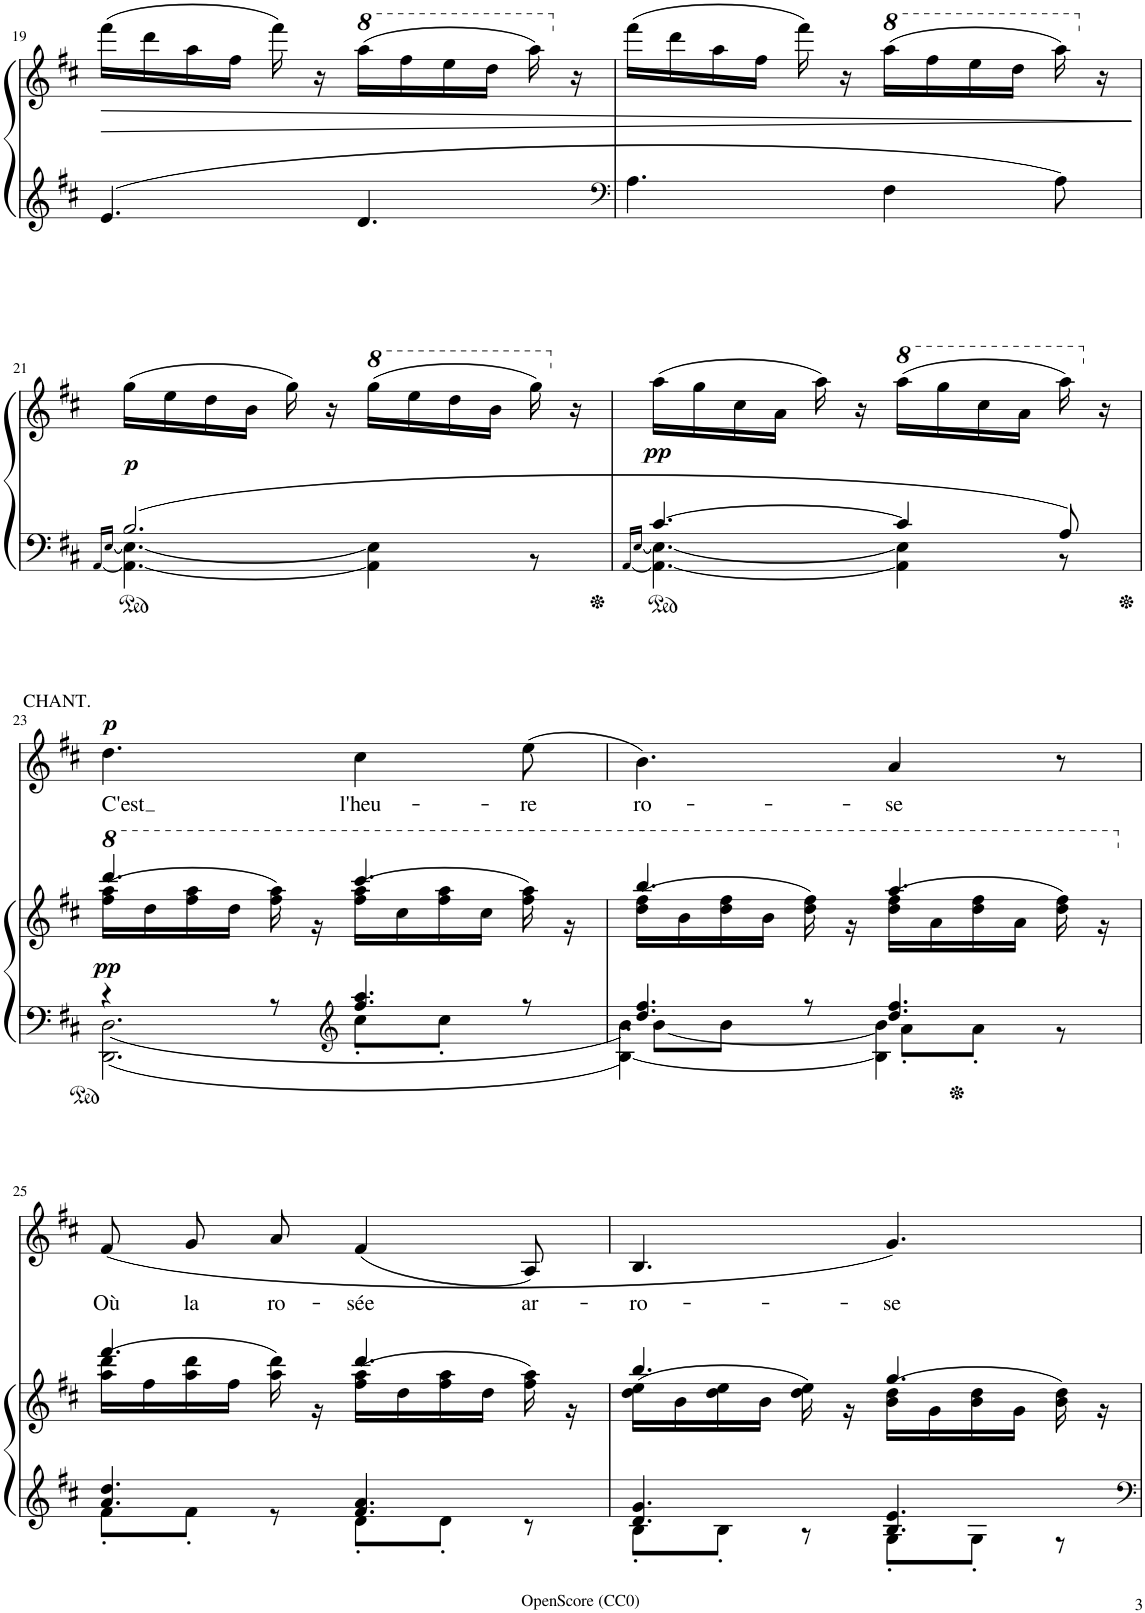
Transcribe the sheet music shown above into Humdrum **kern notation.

**kern	**kern	**dynam	**kern	**text	**dynam
*part2	*part2	*part2	*part1	*part1	*part1
*staff3	*staff2	*staff2/3	*staff1	*staff1	*staff1
*I"Piano	*	*	*I"Chant Voice	*	*
*I'Pno	*	*	*	*	*
!!LO:PB:g=z
*clefG2	*clefG2	*	*clefG2	*	*
*k[f#c#]	*k[f#c#]	*	*k[f#c#]	*	*
*M6/8	*M6/8	*	*M6/8	*	*
=19	=19	=19	=19	=19	=19
!	!	!LO:HP:b	!	!	!
4.e/	(16fff#\LL	>	2.r	.	.
.	16ddd\	.	.	.	.
.	16aa\	.	.	.	.
.	16ff#\JJ	.	.	.	.
.	16fff#\)	.	.	.	.
.	16r	.	.	.	.
*	*8va	*	*	*	*
4.d/	(16aaa\LL	.	.	.	.
.	16fff#\	.	.	.	.
.	16eee\	.	.	.	.
.	16ddd\JJ	.	.	.	.
.	16aaa\)	.	.	.	.
*	*X8va	*	*	*	*
.	16r	.	.	.	.
=20	=20	=20	=20	=20	=20
*clefF4	*	*	*	*	*
4.A\	(16fff#\LL	.	2.r	.	.
.	16ddd\	.	.	.	.
.	16aa\	.	.	.	.
.	16ff#\JJ	.	.	.	.
.	16fff#\)	.	.	.	.
.	16r	.	.	.	.
*	*8va	*	*	*	*
4F#\	(16aaa\LL	.	.	.	.
.	16fff#\	.	.	.	.
.	16eee\	.	.	.	.
.	16ddd\JJ	.	.	.	.
8A\	16aaa\)	.	.	.	.
*	*X8va	*	*	*	*
.	16r	.	.	.	.
.	.	]	.	.	.
!!LO:LB:g=z
=21	=21	=21	=21	=21	=21
*^	*	*	*	*	*
.	[<16qAA/LL	.	.	.	.	.
.	[<16qE/JJ	.	.	.	.	.
!	!	!	!LO:DY:b	!	!	!
2.B/	4.AA\_ 4.E\_	(16gg\LL	p	2.r	.	.
.	.	16ee\	.	.	.	.
.	.	16dd\	.	.	.	.
.	.	16b\JJ	.	.	.	.
.	.	16gg\)	.	.	.	.
.	.	16r	.	.	.	.
*	*	*8va	*	*	*	*
.	4AA\] 4E\]	(16ggg\LL	.	.	.	.
.	.	16eee\	.	.	.	.
.	.	16ddd\	.	.	.	.
.	.	16bb\JJ	.	.	.	.
.	8r	16ggg\)	.	.	.	.
*	*	*X8va	*	*	*	*
.	.	16r	.	.	.	.
=22	=22	=22	=22	=22	=22	=22
.	[<16qAA/LL	.	.	.	.	.
.	[<16qE/JJ	.	.	.	.	.
!	!	!	!LO:DY:b	!	!	!
[4.c#/	4.AA\_ 4.E\_	(16aa\LL	pp	2.r	.	.
.	.	16gg\	.	.	.	.
.	.	16cc#\	.	.	.	.
.	.	16a\JJ	.	.	.	.
.	.	16aa\)	.	.	.	.
.	.	16r	.	.	.	.
*	*	*8va	*	*	*	*
4c#/]	4AA\] 4E\]	(16aaa\LL	.	.	.	.
.	.	16ggg\	.	.	.	.
.	.	16ccc#\	.	.	.	.
.	.	16aa\JJ	.	.	.	.
8A/	8r	16aaa\)	.	.	.	.
*	*	*X8va	*	*	*	*
.	.	16r	.	.	.	.
!!LO:LB:g=z
=23	=23	=23	=23	=23	=23	=23
*	*^	*	*	*	*	*
*	*	*	*8va	*	*	*	*
*	*	*	*^	*	*	*	*
!	!	!	!	!	!	!LO:TX:a:t=CHANT.	!	!
!	!	!	!	!	!LO:DY:b	!	!LO:LY:b	!LO:DY:a
4r	4ryy	2.DD\ 2.D\	4.dddd/	(>16fff#\ 16aaa\LL	pp	4.dd\	C'est	p
.	.	.	.	16ddd\	.	.	.	.
.	.	.	.	16fff#\ 16aaa\	.	.	.	.
.	.	.	.	16ddd\JJ	.	.	.	.
8r	8ryy	.	.	16fff#\ 16aaa\)	.	.	.	.
.	.	.	.	16r	.	.	.	.
*clefG2	*	*	*	*	*	*	*	*
!	!	!	!	!	!	!	!LO:LY:b	!
4.ff#/ 4.aa/	8cc#'\L	.	4.cccc#/	(>16fff#\ 16aaa\LL	.	4cc#\	l'heu-	.
.	.	.	.	16ccc#\	.	.	.	.
.	8cc#'\J	.	.	16fff#\ 16aaa\	.	.	.	.
.	.	.	.	16ccc#\JJ	.	.	.	.
!	!	!	!	!	!	!	!LO:LY:b	!
.	8r	.	.	16fff#\ 16aaa\)	.	(8ee\	-re	.
.	.	.	.	16r	.	.	.	.
=24	=24	=24	=24	=24	=24	=24	=24	=24
!	!	!	!	!	!	!	!LO:LY:b	!
4.dd/ 4.ff#/	8b\L	[4.B\ [4.b\	4.bbb/	(>16ddd\ 16fff#\LL	.	4.b\)	ro-	.
.	.	.	.	16bb\	.	.	.	.
.	8b\J	.	.	16ddd\ 16fff#\	.	.	.	.
.	.	.	.	16bb\JJ	.	.	.	.
.	8r	.	.	16ddd\ 16fff#\)	.	.	.	.
.	.	.	.	16r	.	.	.	.
!	!	!	!	!	!	!	!LO:LY:b	!
4.dd/ 4.ff#/	8a'\L	4B\] 4b\]	4.aaa/	(>16ddd\ 16fff#\LL	.	4a/	-se	.
.	.	.	.	16aa\	.	.	.	.
.	8a'\J	.	.	16ddd\ 16fff#\	.	.	.	.
.	.	.	.	16aa\JJ	.	.	.	.
.	8r	8ryy	.	16ddd\ 16fff#\)	.	8r	.	.
.	.	.	.	16r	.	.	.	.
*	*v	*v	*	*	*	*	*	*
!!LO:LB:g=z
=25	=25	=25	=25	=25	=25	=25	=25
*	*	*X8va	*	*	*	*	*
!	!	!	!	!	!	!LO:LY:b	!
4.a/ 4.dd/	8f#'\L	4.fff#/	(>16aa\ 16ddd\LL	.	(8f#/L	Où	.
.	.	.	16ff#\	.	.	.	.
!	!	!	!	!	!	!LO:LY:b	!
.	8f#'\J	.	16aa\ 16ddd\	.	8g/	la	.
.	.	.	16ff#\JJ	.	.	.	.
!	!	!	!	!	!	!LO:LY:b	!
.	8r	.	16aa\ 16ddd\)	.	8a/J	ro-	.
.	.	.	16r	.	.	.	.
!	!	!	!	!	!	!LO:LY:b	!
4.f#/ 4.a/	8d'\L	4.ddd/	(>16ff#\ 16aa\LL	.	(4f#/	-sée	.
.	.	.	16dd\	.	.	.	.
.	8d'\J	.	16ff#\ 16aa\	.	.	.	.
.	.	.	16dd\JJ	.	.	.	.
!	!	!	!	!	!	!LO:LY:b	!
.	8r	.	16ff#\ 16aa\)	.	8A/)	ar-	.
.	.	.	16r	.	.	.	.
=26	=26	=26	=26	=26	=26	=26	=26
!	!	!	!	!	!	!LO:LY:b	!
4.d/ 4.g/	8B'\L	4.bb/	(>16dd\ 16ee\LL	.	4.B/	-ro-	.
.	.	.	16b\	.	.	.	.
.	8B'\J	.	16dd\ 16ee\	.	.	.	.
.	.	.	16b\JJ	.	.	.	.
.	8r	.	16dd\ 16ee\)	.	.	.	.
.	.	.	16r	.	.	.	.
!	!	!	!	!	!	!LO:LY:b	!
4.B/ 4.e/	8G'\L	4.gg/	(>16b\ 16dd\LL	.	4.g/)	-se	.
.	.	.	16g\	.	.	.	.
.	8G'\J	.	16b\ 16dd\	.	.	.	.
.	.	.	16g\JJ	.	.	.	.
.	8r	.	16b\ 16dd\)	.	.	.	.
.	.	.	16r	.	.	.	.
*v	*v	*	*	*	*	*	*
*	*v	*v	*	*	*	*
=	=	=	=	=	=
*-	*-	*-	*-	*-	*-
